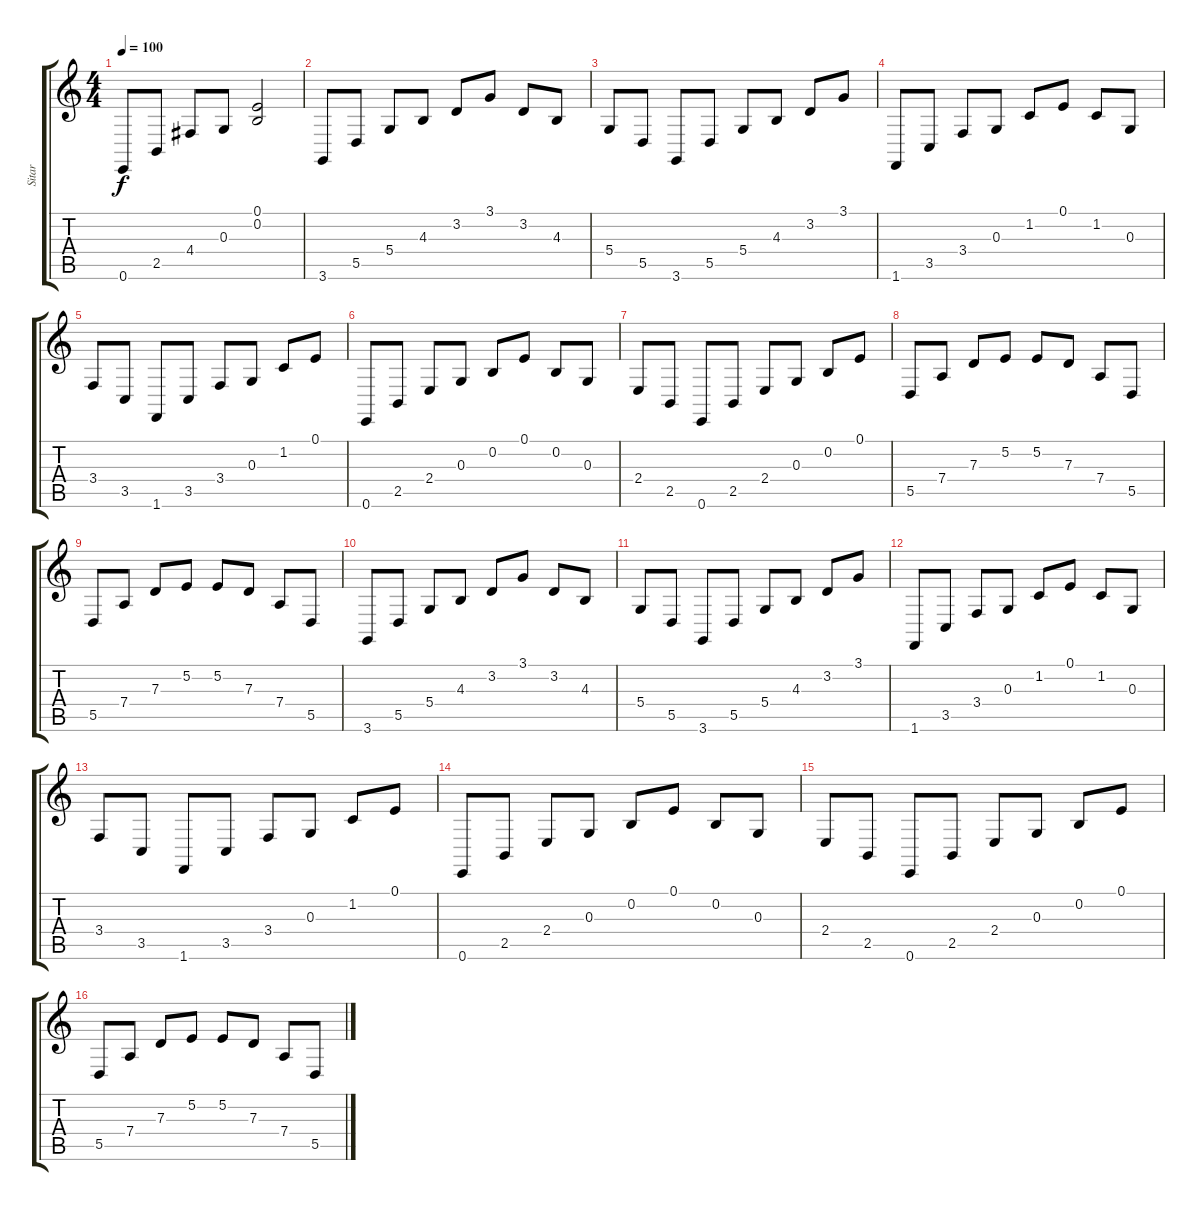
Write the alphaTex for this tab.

\track ("Sitar" "Sitar") {instrument sitar}
\staff {score tabs}
\tuning (E4 B3 G3 D3 A2 E2) {hide}
\ts (4 4)
\tempo 100
\clef g2
\ks c
0.6.8{dy f} 2.5.8 4.4.8 0.3.8 (0.1 0.2).2 |
3.6.8 5.5.8 5.4.8 4.3.8 3.2.8 3.1.8 3.2.8 4.3.8 |
5.4.8 5.5.8 3.6.8 5.5.8 5.4.8 4.3.8 3.2.8 3.1.8 |
1.6.8 3.5.8 3.4.8 0.3.8 1.2.8 0.1.8 1.2.8 0.3.8 |
3.4.8 3.5.8 1.6.8 3.5.8 3.4.8 0.3.8 1.2.8 0.1.8 |
0.6.8 2.5.8 2.4.8 0.3.8 0.2.8 0.1.8 0.2.8 0.3.8 |
2.4.8 2.5.8 0.6.8 2.5.8 2.4.8 0.3.8 0.2.8 0.1.8 |
5.5.8 7.4.8 7.3.8 5.2.8 5.2.8 7.3.8 7.4.8 5.5.8 |
5.5.8 7.4.8 7.3.8 5.2.8 5.2.8 7.3.8 7.4.8 5.5.8 |
3.6.8 5.5.8 5.4.8 4.3.8 3.2.8 3.1.8 3.2.8 4.3.8 |
5.4.8 5.5.8 3.6.8 5.5.8 5.4.8 4.3.8 3.2.8 3.1.8 |
1.6.8 3.5.8 3.4.8 0.3.8 1.2.8 0.1.8 1.2.8 0.3.8 |
3.4.8 3.5.8 1.6.8 3.5.8 3.4.8 0.3.8 1.2.8 0.1.8 |
0.6.8 2.5.8 2.4.8 0.3.8 0.2.8 0.1.8 0.2.8 0.3.8 |
2.4.8 2.5.8 0.6.8 2.5.8 2.4.8 0.3.8 0.2.8 0.1.8 |
5.5.8 7.4.8 7.3.8 5.2.8 5.2.8 7.3.8 7.4.8 5.5.8
